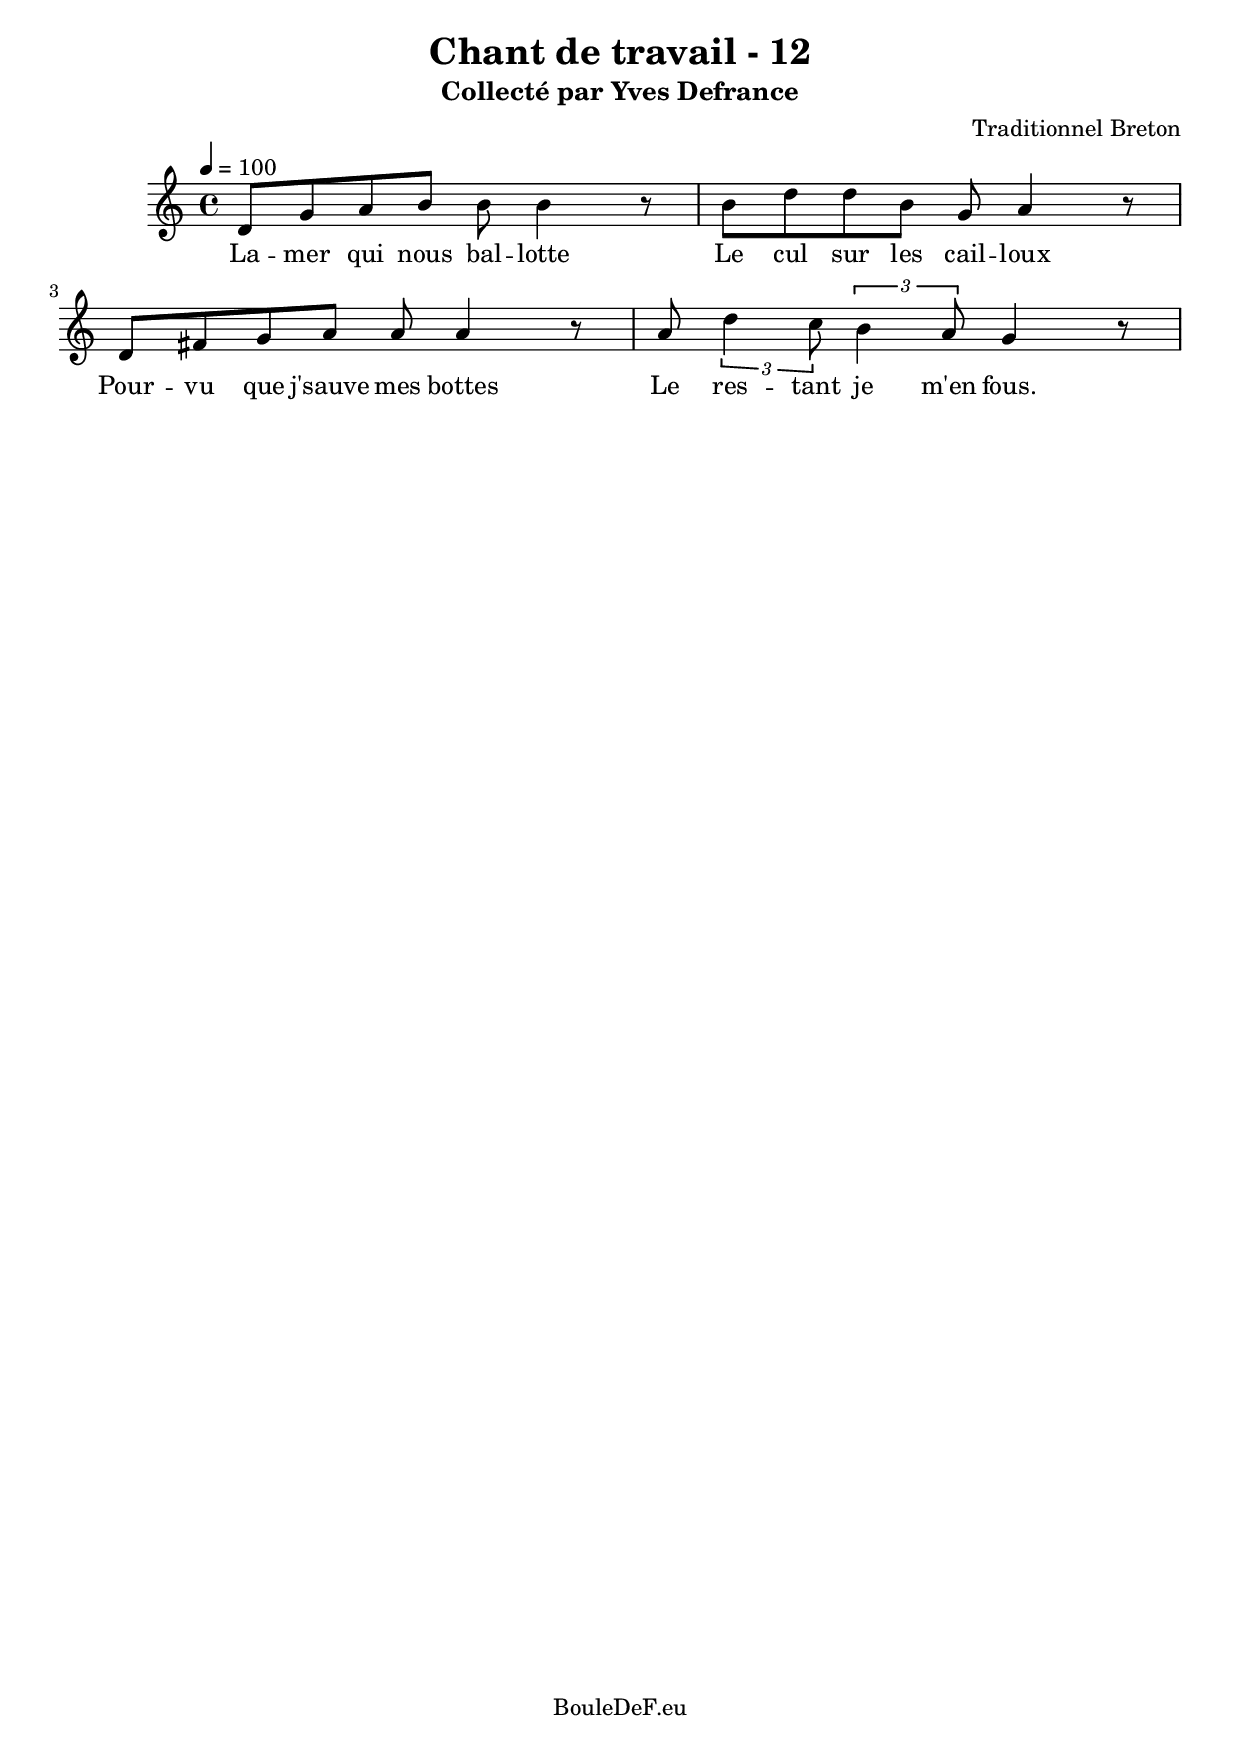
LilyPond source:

\version "2.16.0"
\include "italiano.ly"

\header {
	title = "Chant de travail - 12"
	subtitle = "Collecté par Yves Defrance"
	composer = "Traditionnel Breton"
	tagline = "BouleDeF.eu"
}

\score {
	\new Staff \relative sib {
		\clef "treble"
		\time 4/4
		\tempo 4 = 100

		| re8 sol la si si si4 r8
		| si8 re re si sol la4 r8
		| re,8 fad sol la la la4 r8
		| la8 \times 2/3 { re4 do8 } \times 2/3 { si4 la8 } sol4 r8
		% last pause not present in source, perhaps it is a sol4.
	}
	\addlyrics {
		| La -- mer qui nous bal -- lotte
		| Le cul sur les cail -- loux
		| Pour -- vu que j'sauve mes bottes
		| Le res -- tant je m'en fous.
	}
	\layout {}
	\midi {}
}

